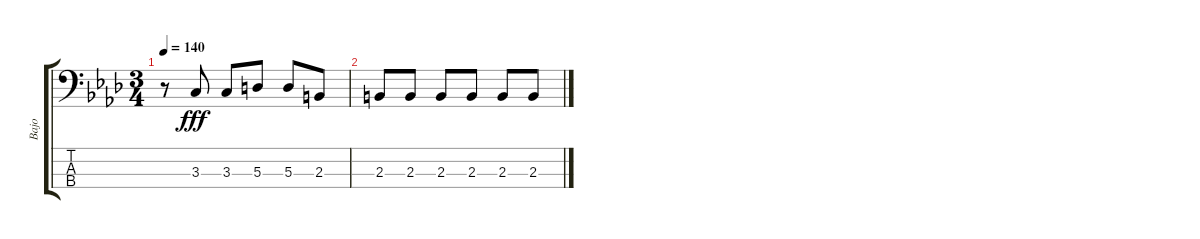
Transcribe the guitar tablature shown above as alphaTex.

\track ("Bajo" "Bajo") {instrument electricbassfinger}
\staff {score tabs}
\tuning (G2 D2 A1 E1) {hide}
\ts (3 4)
\tempo 140
\clef f4
\ks fminor
r.8{dy fff} 3.3.8 3.3.8 5.3.8 5.3.8 2.3.8 |
2.3.8 2.3.8 2.3.8 2.3.8 2.3.8 2.3.8
